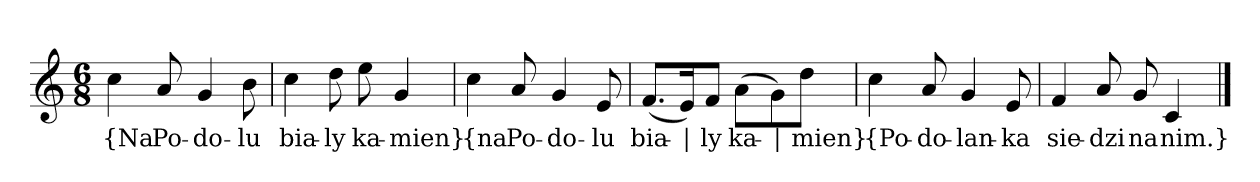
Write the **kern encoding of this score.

**kern	**text
*part1	*part1
*staff1	*staff1
*clefG2	*
*k[]	*
*C:	*
*M6/8	*
=	=
4cc	{Na
8a	Po-
4g	-do-
8b	-lu
=2	=2
4cc	bia-
8dd	-ly
8ee	ka-
4g	-mien}
=3y	=3y
4cc	{na
8a	Po-
4g	-do-
8e	-lu
=4	=4
(8.f/L	bia-
16e/K)	|
8f/J	-ly
(8a\L	ka-
8g\)	|
8dd\J	-mien}
=5y	=5y
4cc	{Po-
8a	-do-
4g	-lan-
8e	-ka
=6	=6
4f	sie-
8a	-dzi
8g	na
4c	nim.}
==	==
*-	*-
